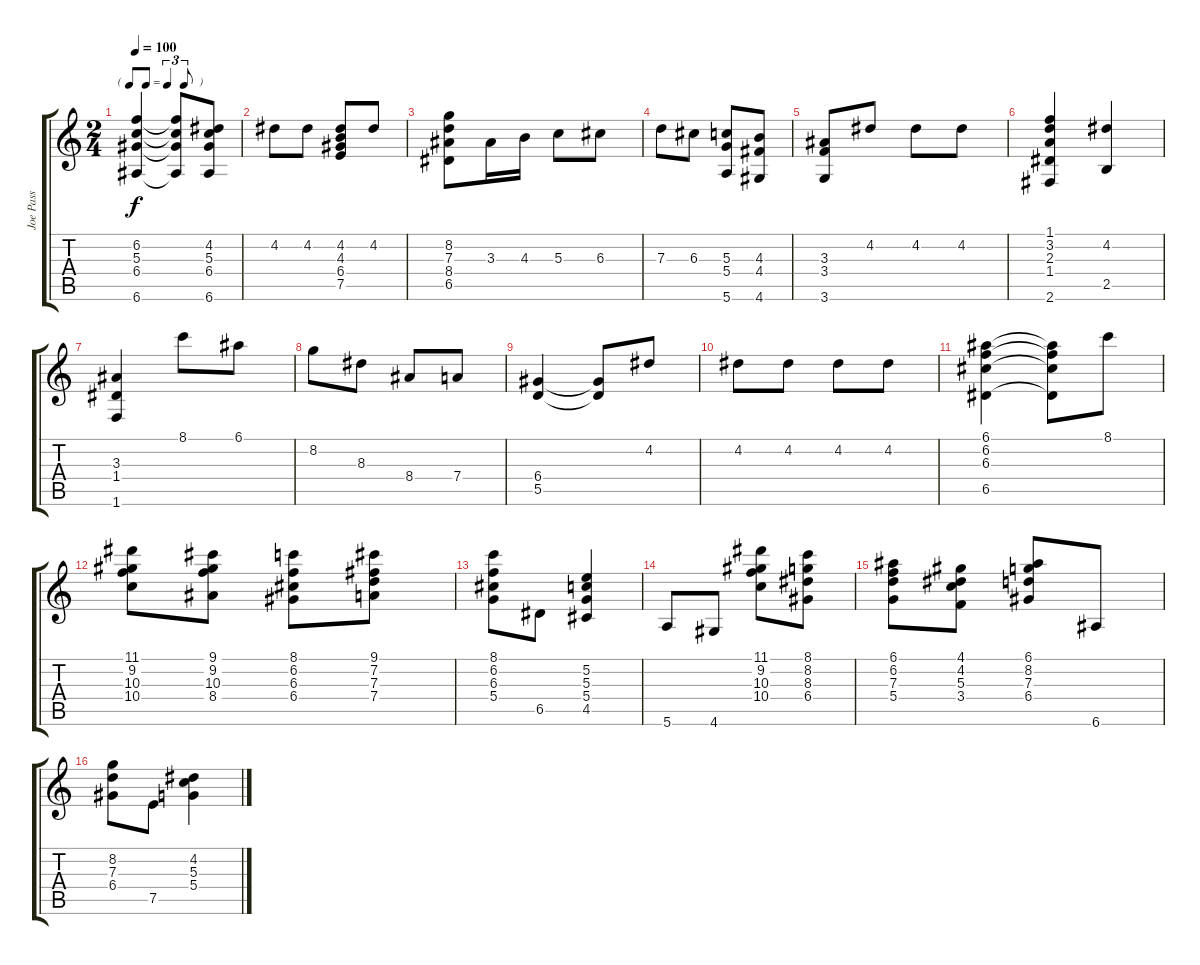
\track ("Joe Pass" "Joe Pass") {instrument electricguitarjazz}
\staff {score tabs}
\tuning (E4 B3 G3 D3 A2 E2) {hide}
\ts (2 4)
\tf triplet8th
\tempo 100
\clef g2
\ks c
(6.2 5.3 6.4 6.6).4{dy f} (6.2{t} 5.3{t} 6.4{t} 6.6{t}).8 (4.2 5.3 6.4 6.6).8 |
4.2.8 4.2.8 (4.2 4.3 6.4 7.5).8 4.2.8 |
(8.2 7.3 8.4 6.5).8 3.3.16 4.3.16 5.3.8 6.3.8 |
7.3.8 6.3.8 (5.3 5.4 5.6).8 (4.3 4.4 4.6).8 |
(3.3 3.4 3.6).8 4.2.8 4.2.8 4.2.8 |
(1.1 3.2 2.3 1.4 2.6).4 (4.2 2.5).4 |
(3.3 1.4 1.6).4 8.1.8 6.1.8 |
8.2.8 8.3.8 8.4.8 7.4.8 |
(6.4 5.5).4 (6.4{t} 5.5{t}).8 4.2.8 |
4.2.8 4.2.8 4.2.8 4.2.8 |
(6.1 6.2 6.3 6.5).4 (6.1{t} 6.2{t} 6.3{t} 6.5{t}).8 8.1.8 |
(11.1 9.2 10.3 10.4).8 (9.1 9.2 10.3 8.4).8 (8.1 6.2 6.3 6.4).8 (9.1 7.2 7.3 7.4).8 |
(8.1 6.2 6.3 5.4).8 6.5.8 (5.2 5.3 5.4 4.5).4 |
5.6.8 4.6.8 (11.1 9.2 10.3 10.4).8 (8.1 8.2 8.3 6.4).8 |
(6.1 6.2 7.3 5.4).8 (4.1 4.2 5.3 3.4).8 (6.1 8.2 7.3 6.4).8 6.6.8 |
(8.2 7.3 6.4).8 7.5.8 (4.2 5.3 5.4).4
